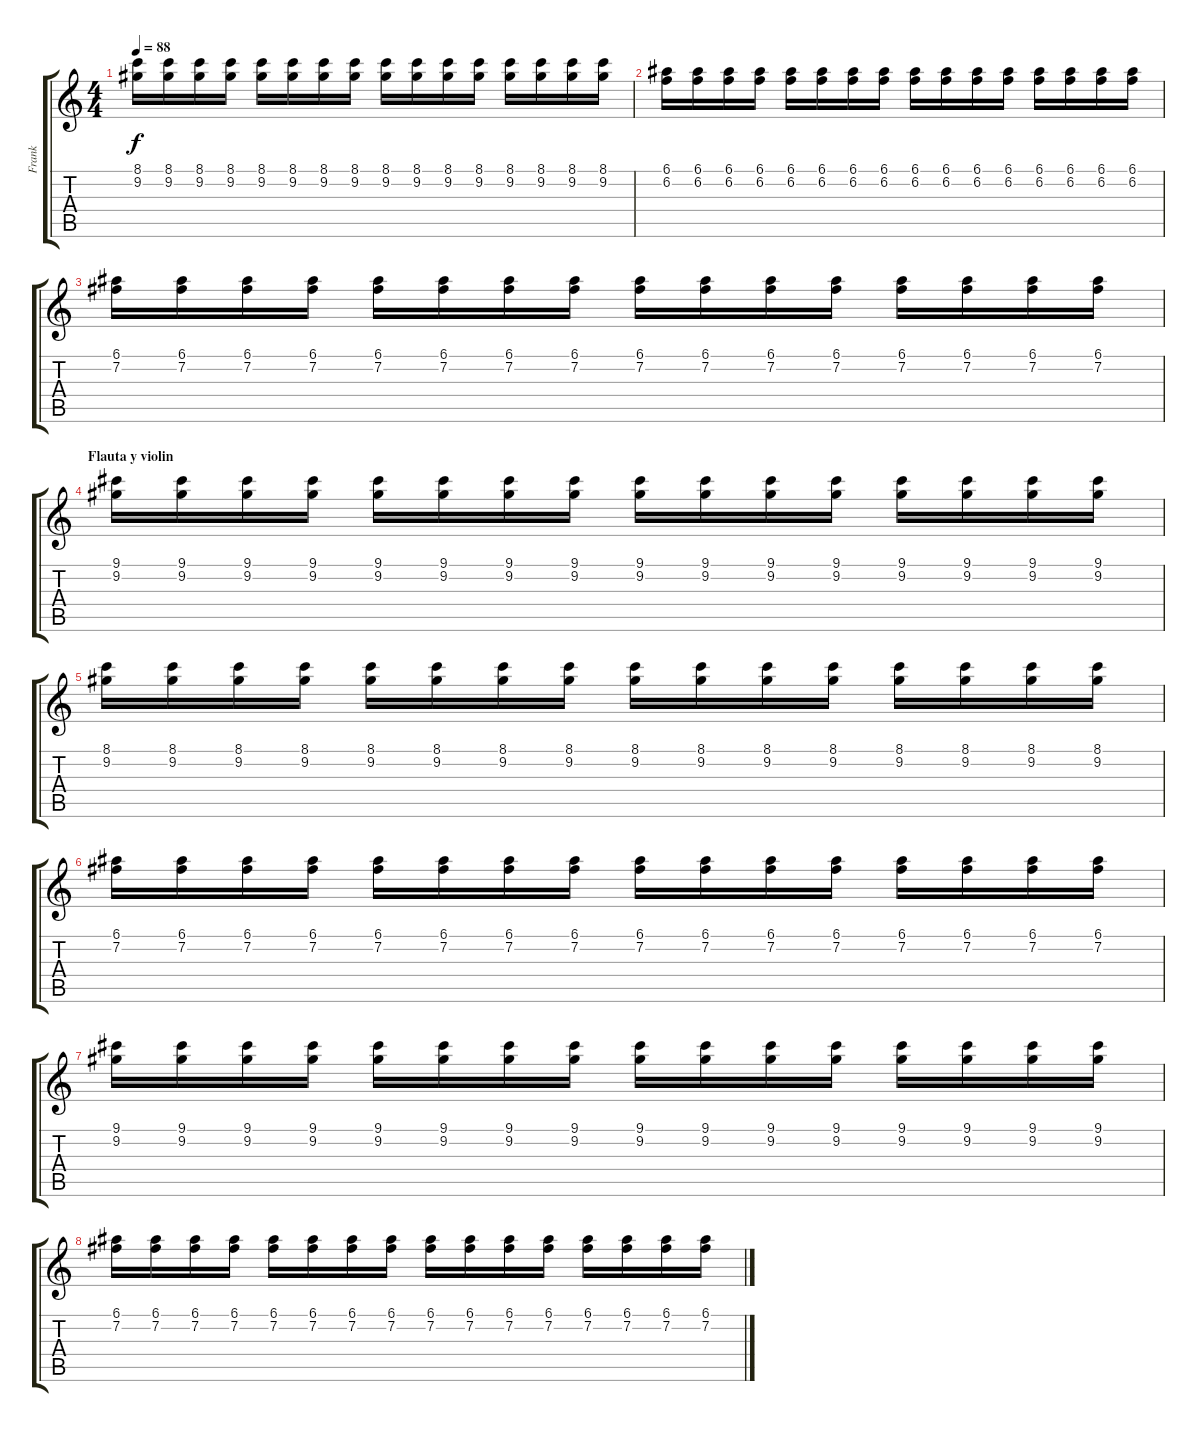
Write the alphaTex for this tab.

\track ("Frank" "Frank") {instrument acousticguitarsteel}
\staff {score tabs}
\tuning (E4 B3 G3 D3 A2 E2) {hide}
\ts (4 4)
\tempo 88
\clef g2
\ks c
(8.1 9.2).16{dy f} (8.1 9.2).16 (8.1 9.2).16 (8.1 9.2).16 (8.1 9.2).16 (8.1 9.2).16 (8.1 9.2).16 (8.1 9.2).16 (8.1 9.2).16 (8.1 9.2).16 (8.1 9.2).16 (8.1 9.2).16 (8.1 9.2).16 (8.1 9.2).16 (8.1 9.2).16 (8.1 9.2).16 |
(6.1 6.2).16 (6.1 6.2).16 (6.1 6.2).16 (6.1 6.2).16 (6.1 6.2).16 (6.1 6.2).16 (6.1 6.2).16 (6.1 6.2).16 (6.1 6.2).16 (6.1 6.2).16 (6.1 6.2).16 (6.1 6.2).16 (6.1 6.2).16 (6.1 6.2).16 (6.1 6.2).16 (6.1 6.2).16 |
(6.1 7.2).16 (6.1 7.2).16 (6.1 7.2).16 (6.1 7.2).16 (6.1 7.2).16 (6.1 7.2).16 (6.1 7.2).16 (6.1 7.2).16 (6.1 7.2).16 (6.1 7.2).16 (6.1 7.2).16 (6.1 7.2).16 (6.1 7.2).16 (6.1 7.2).16 (6.1 7.2).16 (6.1 7.2).16 |
\section ("" "Flauta y violin")
(9.1 9.2).16 (9.1 9.2).16 (9.1 9.2).16 (9.1 9.2).16 (9.1 9.2).16 (9.1 9.2).16 (9.1 9.2).16 (9.1 9.2).16 (9.1 9.2).16 (9.1 9.2).16 (9.1 9.2).16 (9.1 9.2).16 (9.1 9.2).16 (9.1 9.2).16 (9.1 9.2).16 (9.1 9.2).16 |
(8.1 9.2).16 (8.1 9.2).16 (8.1 9.2).16 (8.1 9.2).16 (8.1 9.2).16 (8.1 9.2).16 (8.1 9.2).16 (8.1 9.2).16 (8.1 9.2).16 (8.1 9.2).16 (8.1 9.2).16 (8.1 9.2).16 (8.1 9.2).16 (8.1 9.2).16 (8.1 9.2).16 (8.1 9.2).16 |
(6.1 7.2).16 (6.1 7.2).16 (6.1 7.2).16 (6.1 7.2).16 (6.1 7.2).16 (6.1 7.2).16 (6.1 7.2).16 (6.1 7.2).16 (6.1 7.2).16 (6.1 7.2).16 (6.1 7.2).16 (6.1 7.2).16 (6.1 7.2).16 (6.1 7.2).16 (6.1 7.2).16 (6.1 7.2).16 |
(9.1 9.2).16 (9.1 9.2).16 (9.1 9.2).16 (9.1 9.2).16 (9.1 9.2).16 (9.1 9.2).16 (9.1 9.2).16 (9.1 9.2).16 (9.1 9.2).16 (9.1 9.2).16 (9.1 9.2).16 (9.1 9.2).16 (9.1 9.2).16 (9.1 9.2).16 (9.1 9.2).16 (9.1 9.2).16 |
(6.1 7.2).16 (6.1 7.2).16 (6.1 7.2).16 (6.1 7.2).16 (6.1 7.2).16 (6.1 7.2).16 (6.1 7.2).16 (6.1 7.2).16 (6.1 7.2).16 (6.1 7.2).16 (6.1 7.2).16 (6.1 7.2).16 (6.1 7.2).16 (6.1 7.2).16 (6.1 7.2).16 (6.1 7.2).16
